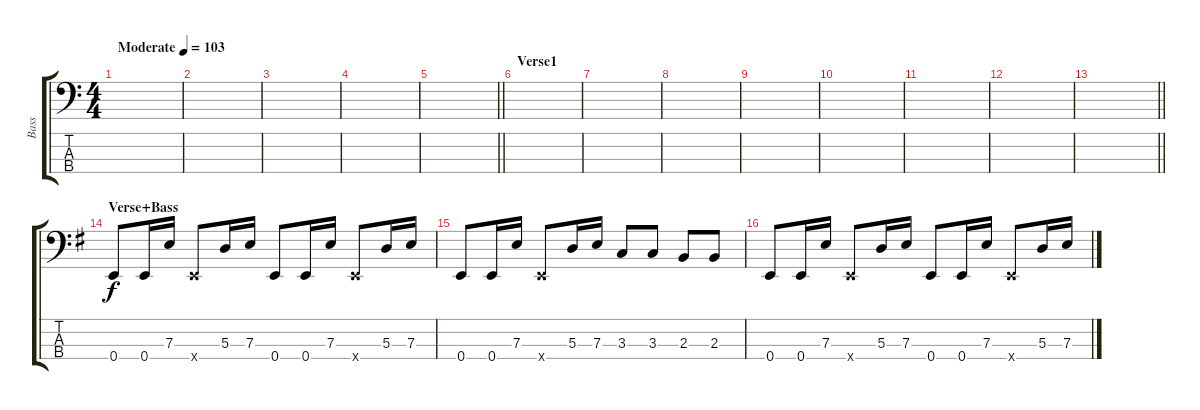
\track ("Bass" "Bass") {instrument electricbassfinger}
\staff {score tabs}
\tuning (G2 D2 A1 E1) {hide}
\ts (4 4)
\tempo (103 "Moderate")
\clef f4
\ks c
|
|
|
|
\barLineRight lightlight
|
\section ("" "Verse1")
|
|
|
|
|
|
|
\barLineRight lightlight
|
\section ("" "Verse+Bass")
\ks eminor
0.4.8 0.4.16 7.3.16 0.4{x}.8 5.3.16 7.3.16 0.4.8 0.4.16 7.3.16 0.4{x}.8 5.3.16 7.3.16 |
0.4.8 0.4.16 7.3.16 0.4{x}.8 5.3.16 7.3.16 3.3.8 3.3.8 2.3.8 2.3.8 |
0.4.8 0.4.16 7.3.16 0.4{x}.8 5.3.16 7.3.16 0.4.8 0.4.16 7.3.16 0.4{x}.8 5.3.16 7.3.16
